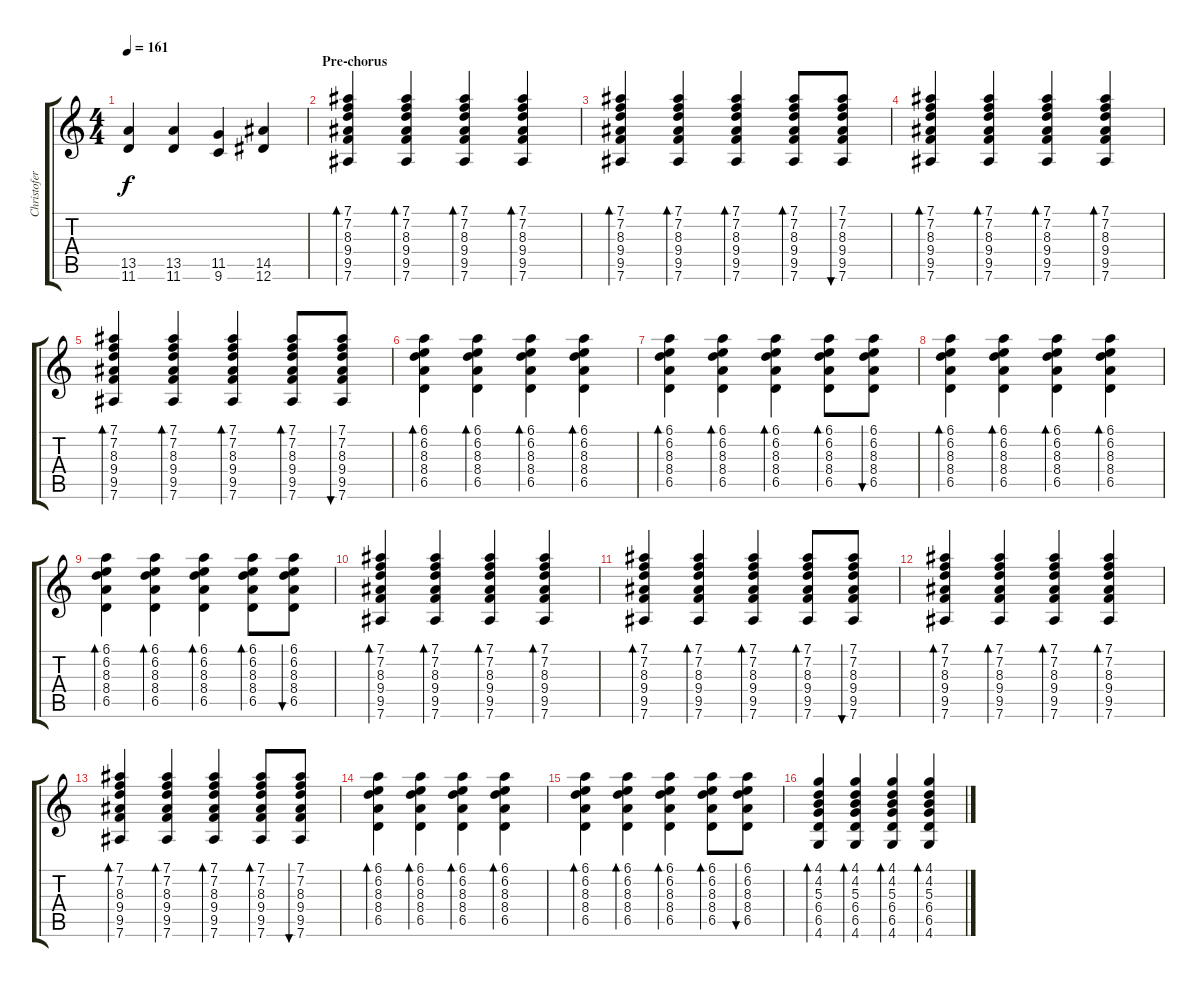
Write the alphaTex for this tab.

\track ("Christofer Johnsson" "Christofer") {instrument overdrivenguitar}
\staff {score tabs}
\tuning (Eb4 Bb3 Gb3 Db3 Ab2 Eb2) {hide}
\ts (4 4)
\tempo 161
\clef g2
\ks c
(13.5 11.6).4{dy f} (13.5 11.6).4 (11.5 9.6).4 (14.5 12.6).4 |
\section ("" "Pre-chorus")
(7.1 7.2 8.3 9.4 9.5 7.6).4{bd 60 volume 8 instrument electricguitarjazz} (7.1 7.2 8.3 9.4 9.5 7.6).4{bd 60} (7.1 7.2 8.3 9.4 9.5 7.6).4{bd 60} (7.1 7.2 8.3 9.4 9.5 7.6).4{bd 60} |
(7.1 7.2 8.3 9.4 9.5 7.6).4{bd 60} (7.1 7.2 8.3 9.4 9.5 7.6).4{bd 60} (7.1 7.2 8.3 9.4 9.5 7.6).4{bd 60} (7.1 7.2 8.3 9.4 9.5 7.6).8{bd 60} (7.1 7.2 8.3 9.4 9.5 7.6).8{bu 60} |
(7.1 7.2 8.3 9.4 9.5 7.6).4{bd 60 volume 8 instrument electricguitarjazz} (7.1 7.2 8.3 9.4 9.5 7.6).4{bd 60} (7.1 7.2 8.3 9.4 9.5 7.6).4{bd 60} (7.1 7.2 8.3 9.4 9.5 7.6).4{bd 60} |
(7.1 7.2 8.3 9.4 9.5 7.6).4{bd 60} (7.1 7.2 8.3 9.4 9.5 7.6).4{bd 60} (7.1 7.2 8.3 9.4 9.5 7.6).4{bd 60} (7.1 7.2 8.3 9.4 9.5 7.6).8{bd 60} (7.1 7.2 8.3 9.4 9.5 7.6).8{bu 60} |
(6.1 6.2 8.3 8.4 6.5).4{bd 60} (6.1 6.2 8.3 8.4 6.5).4{bd 60} (6.1 6.2 8.3 8.4 6.5).4{bd 60} (6.1 6.2 8.3 8.4 6.5).4{bd 60} |
(6.1 6.2 8.3 8.4 6.5).4{bd 60} (6.1 6.2 8.3 8.4 6.5).4{bd 60} (6.1 6.2 8.3 8.4 6.5).4{bd 60} (6.1 6.2 8.3 8.4 6.5).8{bd 60} (6.1 6.2 8.3 8.4 6.5).8{bu 60} |
(6.1 6.2 8.3 8.4 6.5).4{bd 60} (6.1 6.2 8.3 8.4 6.5).4{bd 60} (6.1 6.2 8.3 8.4 6.5).4{bd 60} (6.1 6.2 8.3 8.4 6.5).4{bd 60} |
(6.1 6.2 8.3 8.4 6.5).4{bd 60} (6.1 6.2 8.3 8.4 6.5).4{bd 60} (6.1 6.2 8.3 8.4 6.5).4{bd 60} (6.1 6.2 8.3 8.4 6.5).8{bd 60} (6.1 6.2 8.3 8.4 6.5).8{bu 60} |
(7.1 7.2 8.3 9.4 9.5 7.6).4{bd 60 volume 8 instrument electricguitarjazz} (7.1 7.2 8.3 9.4 9.5 7.6).4{bd 60} (7.1 7.2 8.3 9.4 9.5 7.6).4{bd 60} (7.1 7.2 8.3 9.4 9.5 7.6).4{bd 60} |
(7.1 7.2 8.3 9.4 9.5 7.6).4{bd 60} (7.1 7.2 8.3 9.4 9.5 7.6).4{bd 60} (7.1 7.2 8.3 9.4 9.5 7.6).4{bd 60} (7.1 7.2 8.3 9.4 9.5 7.6).8{bd 60} (7.1 7.2 8.3 9.4 9.5 7.6).8{bu 60} |
(7.1 7.2 8.3 9.4 9.5 7.6).4{bd 60 volume 8 instrument electricguitarjazz} (7.1 7.2 8.3 9.4 9.5 7.6).4{bd 60} (7.1 7.2 8.3 9.4 9.5 7.6).4{bd 60} (7.1 7.2 8.3 9.4 9.5 7.6).4{bd 60} |
(7.1 7.2 8.3 9.4 9.5 7.6).4{bd 60} (7.1 7.2 8.3 9.4 9.5 7.6).4{bd 60} (7.1 7.2 8.3 9.4 9.5 7.6).4{bd 60} (7.1 7.2 8.3 9.4 9.5 7.6).8{bd 60} (7.1 7.2 8.3 9.4 9.5 7.6).8{bu 60} |
(6.1 6.2 8.3 8.4 6.5).4{bd 60} (6.1 6.2 8.3 8.4 6.5).4{bd 60} (6.1 6.2 8.3 8.4 6.5).4{bd 60} (6.1 6.2 8.3 8.4 6.5).4{bd 60} |
(6.1 6.2 8.3 8.4 6.5).4{bd 60} (6.1 6.2 8.3 8.4 6.5).4{bd 60} (6.1 6.2 8.3 8.4 6.5).4{bd 60} (6.1 6.2 8.3 8.4 6.5).8{bd 60} (6.1 6.2 8.3 8.4 6.5).8{bu 60} |
(4.1 4.2 5.3 6.4 6.5 4.6).4{bd 60} (4.1 4.2 5.3 6.4 6.5 4.6).4{bd 60} (4.1 4.2 5.3 6.4 6.5 4.6).4{bd 60} (4.1 4.2 5.3 6.4 6.5 4.6).4{bd 60}
